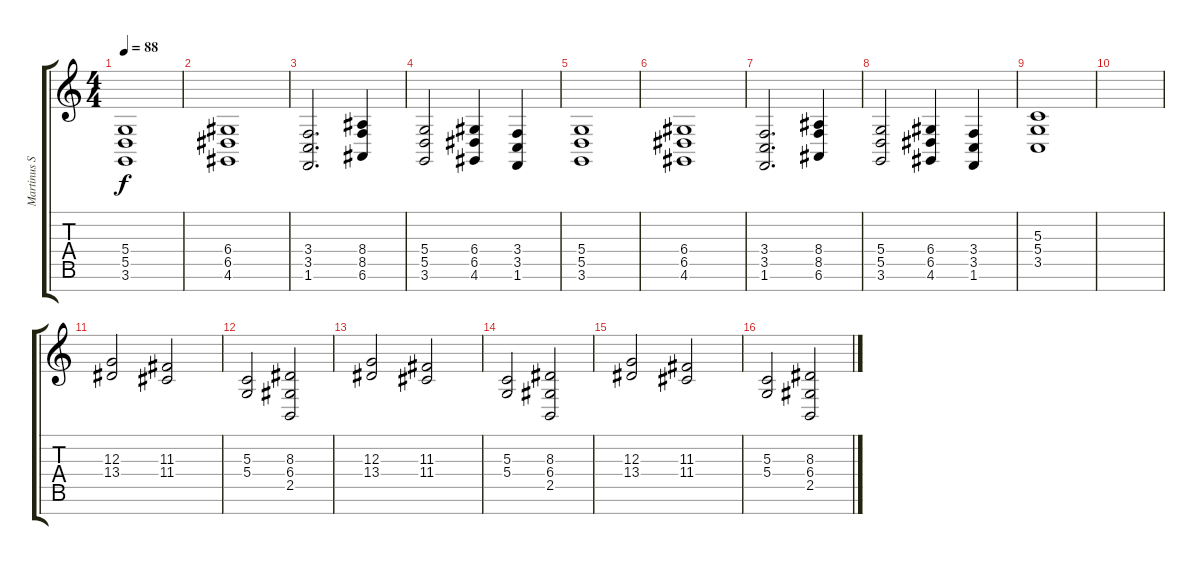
\track ("Martinus Spierenburg" "Martinus S") {instrument stringensemble1}
\staff {score tabs}
\tuning (E4 B3 G3 D3 A2 E2 B1) {hide}
\ts (4 4)
\tempo 88
\clef g2
\ks c
(5.4 5.5 3.6).1{dy f instrument stringensemble1} |
(6.4 6.5 4.6).1 |
(3.4 3.5 1.6).2{d} (8.4 8.5 6.6).4 |
(5.4 5.5 3.6).2 (6.4 6.5 4.6).4 (3.4 3.5 1.6).4 |
(5.4 5.5 3.6).1 |
(6.4 6.5 4.6).1 |
(3.4 3.5 1.6).2{d} (8.4 8.5 6.6).4 |
(5.4 5.5 3.6).2 (6.4 6.5 4.6).4 (3.4 3.5 1.6).4 |
(5.3 5.4 3.5).1 |
|
(12.3 13.4).2{volume 13 instrument choiraahs} (11.3 11.4).2 |
(5.3 5.4).2 (8.3 6.4 2.5).2 |
(12.3 13.4).2 (11.3 11.4).2 |
(5.3 5.4).2 (8.3 6.4 2.5).2 |
(12.3 13.4).2 (11.3 11.4).2 |
(5.3 5.4).2 (8.3 6.4 2.5).2
